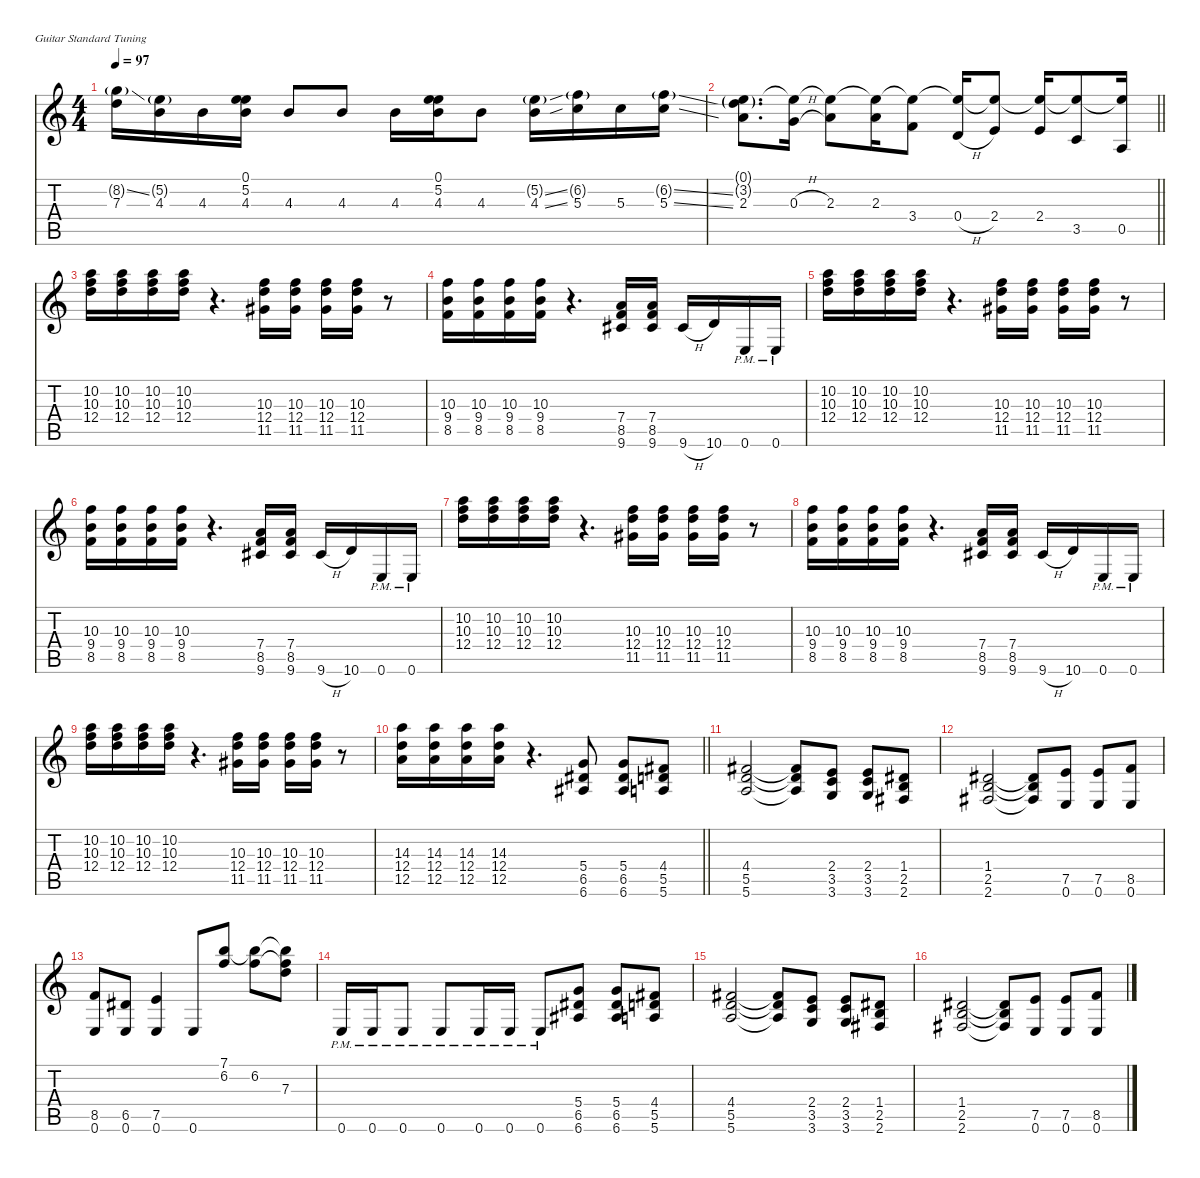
\defaultSystemsLayout 4
\hideDynamics
\bracketExtendMode nobrackets
\singleTrackTrackNamePolicy hidden
\multiTrackTrackNamePolicy hidden
\firstSystemTrackNameMode fullname
\firstSystemTrackNameOrientation horizontal
\otherSystemsTrackNameOrientation horizontal
\track ("Rhythm Guitar 1 [Mikael Akerfeldt + Pete" "dist.guit.") {defaultSystemsLayout 4 mute instrument distortionguitar}
\staff {score tabs}
\tuning (E4 B3 G3 D3 A2 E2)
\ts (4 4)
\tempo 97
\clef g2
\ks c
(8.2{ss g} 7.3).16{dy mf beam Down} (5.2{g} 4.3).16{beam Down} 4.3.16{beam Down} (0.1 5.2 4.3).16{beam Down} 4.3.8{beam Up} 4.3.8{beam Up} 4.3.16{beam Down} (0.1 5.2 4.3).16{beam Down} 4.3.8{beam Down} (5.2{ss g} 4.3{ss}).16{beam Down} (6.2{g} 5.3).16{beam Down} 5.3.16{beam Down} (6.2{ss g} 5.3{ss}).16{beam Down} |
\barLineRight lightlight
(0.1{g} 3.2{g} 2.3).8{d beam Down} (0.1{t} 0.3{h}).16{beam Down} (0.1{t} 2.3).8{beam Down} (0.1{t} 2.3).16{beam Down} (0.1{t} 3.4).8{beam Down} (0.1{t} 0.4{h}).16{beam Up} (0.1{t} 2.4).8{beam Up} (0.1{t} 2.4).16{beam Up} (0.1{t} 3.5).8{beam Up} (0.1{t} 0.5).16{beam Up} |
(10.2 10.3 12.4).16{dy f instrument distortionguitar beam Down} (10.2 10.3 12.4).16{beam Down} (10.2 10.3 12.4).16{beam Down} (10.2 10.3 12.4).16{beam Down} r.4{d beam Down} (10.3 12.4 11.5{acc #}).16{beam Down} (10.3 12.4 11.5{acc #}).16{beam Down} (10.3 12.4 11.5{acc #}).16{beam Down} (10.3 12.4 11.5{acc #}).16{beam Down} r.8{beam Down} |
(10.3 9.4 8.5).16{beam Down} (10.3 9.4 8.5).16{beam Down} (10.3 9.4 8.5).16{beam Down} (10.3 9.4 8.5).16{beam Down} r.4{d beam Down} (7.4 8.5 9.6{acc #}).16{beam Up} (7.4 8.5 9.6{acc #}).16{beam Up} 9.6{h acc #}.16{beam Up} 10.6.16{beam Up} 0.6{pm}.16{beam Up} 0.6{pm}.16{beam Up} |
(10.2 10.3 12.4).16{beam Down} (10.2 10.3 12.4).16{beam Down} (10.2 10.3 12.4).16{beam Down} (10.2 10.3 12.4).16{beam Down} r.4{d beam Down} (10.3 12.4 11.5{acc #}).16{beam Down} (10.3 12.4 11.5{acc #}).16{beam Down} (10.3 12.4 11.5{acc #}).16{beam Down} (10.3 12.4 11.5{acc #}).16{beam Down} r.8{beam Down} |
(10.3 9.4 8.5).16{beam Down} (10.3 9.4 8.5).16{beam Down} (10.3 9.4 8.5).16{beam Down} (10.3 9.4 8.5).16{beam Down} r.4{d beam Down} (7.4 8.5 9.6{acc #}).16{beam Up} (7.4 8.5 9.6{acc #}).16{beam Up} 9.6{h acc #}.16{beam Up} 10.6.16{beam Up} 0.6{pm}.16{beam Up} 0.6{pm}.16{beam Up} |
(10.2 10.3 12.4).16{beam Down} (10.2 10.3 12.4).16{beam Down} (10.2 10.3 12.4).16{beam Down} (10.2 10.3 12.4).16{beam Down} r.4{d beam Down} (10.3 12.4 11.5{acc #}).16{beam Down} (10.3 12.4 11.5{acc #}).16{beam Down} (10.3 12.4 11.5{acc #}).16{beam Down} (10.3 12.4 11.5{acc #}).16{beam Down} r.8{beam Down} |
(10.3 9.4 8.5).16{beam Down} (10.3 9.4 8.5).16{beam Down} (10.3 9.4 8.5).16{beam Down} (10.3 9.4 8.5).16{beam Down} r.4{d beam Down} (7.4 8.5 9.6{acc #}).16{beam Up} (7.4 8.5 9.6{acc #}).16{beam Up} 9.6{h acc #}.16{beam Up} 10.6.16{beam Up} 0.6{pm}.16{beam Up} 0.6{pm}.16{beam Up} |
(10.2 10.3 12.4).16{beam Down} (10.2 10.3 12.4).16{beam Down} (10.2 10.3 12.4).16{beam Down} (10.2 10.3 12.4).16{beam Down} r.4{d beam Down} (10.3 12.4 11.5{acc #}).16{beam Down} (10.3 12.4 11.5{acc #}).16{beam Down} (10.3 12.4 11.5{acc #}).16{beam Down} (10.3 12.4 11.5{acc #}).16{beam Down} r.8{beam Down} |
\barLineRight lightlight
(14.3 12.4 12.5).16{beam Down} (14.3 12.4 12.5).16{beam Down} (14.3 12.4 12.5).16{beam Down} (14.3 12.4 12.5).16{beam Down} r.4{d beam Down} (5.4 6.5{acc #} 6.6{acc #}).8{beam Up} (5.4 6.5{acc #} 6.6{acc #}).8{beam Up} (4.4{acc #} 5.5 5.6).8{beam Up} |
(4.4{acc #} 5.5 5.6).2{beam Up} (4.4{t acc #} 5.5{t} 5.6{t}).8{beam Up} (2.4 3.5 3.6).8{beam Up} (2.4 3.5 3.6).8{beam Up} (1.4{acc #} 2.5 2.6{acc #}).8{beam Up} |
(1.4{acc #} 2.5 2.6{acc #}).2{beam Up} (1.4{t acc #} 2.5{t} 2.6{t acc #}).8{beam Up} (7.5 0.6).8{beam Up} (7.5 0.6).8{beam Up} (8.5 0.6).8{beam Up} |
(8.5 0.6).8{beam Up} (6.5{acc #} 0.6).8{beam Up} (7.5 0.6).4{beam Up} 0.6.8{beam Up} (7.1 6.2).8{beam Up} (7.1{t} 6.2).8{beam Down} (7.1{t} 6.2{t} 7.3).8{beam Down} |
0.6{pm}.16{beam Up} 0.6{pm}.16{beam Up} 0.6{pm}.8{beam Up} 0.6{pm}.8{beam Up} 0.6{pm}.16{beam Up} 0.6{pm}.16{beam Up} 0.6{pm}.8{beam Up} (5.4 6.5{acc #} 6.6{acc #}).8{beam Up} (5.4 6.5{acc #} 6.6{acc #}).8{beam Up} (4.4{acc #} 5.5 5.6).8{beam Up} |
(4.4{acc #} 5.5 5.6).2{beam Up} (4.4{t acc #} 5.5{t} 5.6{t}).8{beam Up} (2.4 3.5 3.6).8{beam Up} (2.4 3.5 3.6).8{beam Up} (1.4{acc #} 2.5 2.6{acc #}).8{beam Up} |
(1.4{acc #} 2.5 2.6{acc #}).2{beam Up} (1.4{t acc #} 2.5{t} 2.6{t acc #}).8{beam Up} (7.5 0.6).8{beam Up} (7.5 0.6).8{beam Up} (8.5 0.6).8{beam Up}
